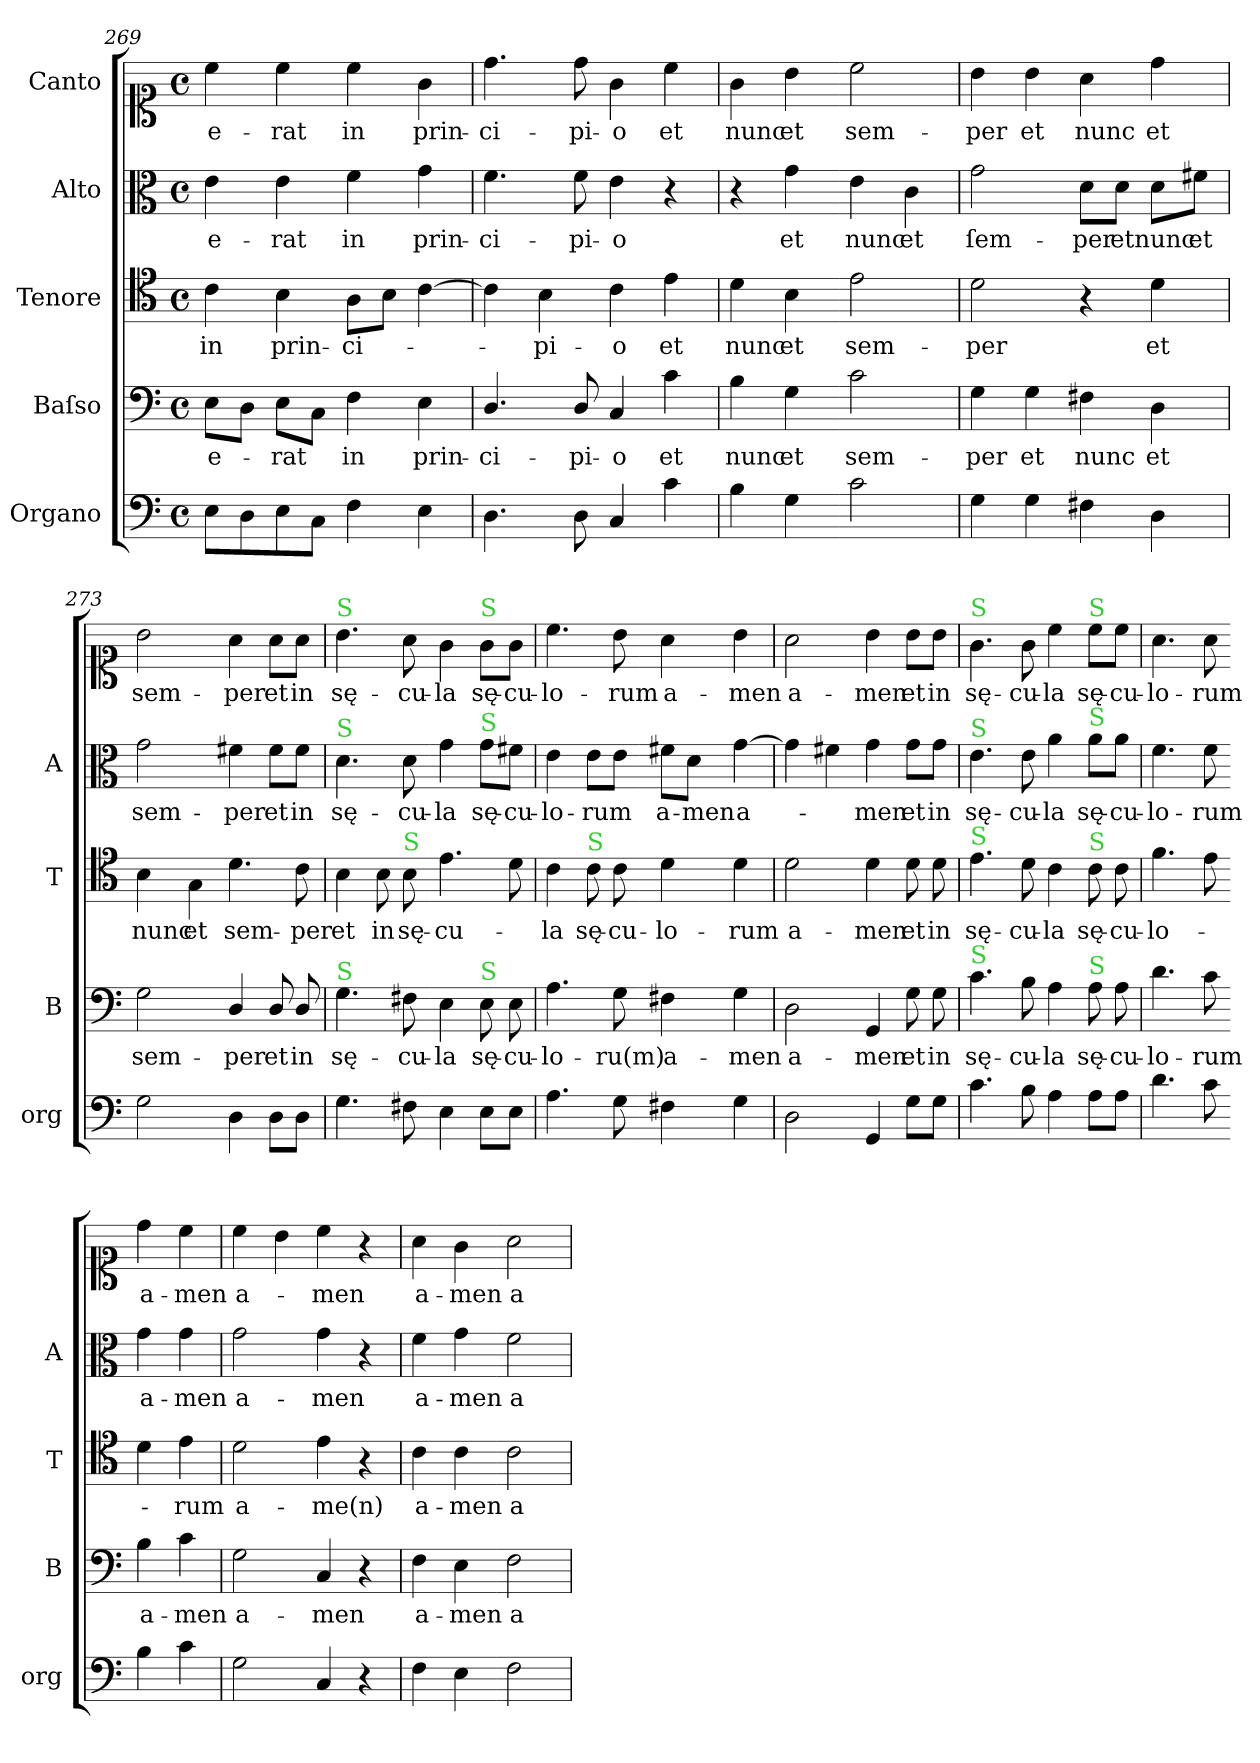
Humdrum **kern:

**kern	**kern	**text	**kern	**text	**kern	**text	**kern	**text
*part5	*part4	*part4	*part3	*part3	*part2	*part2	*part1	*part1
*staff5	*staff4	*staff4	*staff3	*staff3	*staff2	*staff2	*staff1	*staff1
*I"Organo	*I"Baſso	*	*I"Tenore	*	*I"Alto	*	*I"Canto	*
*I'org	*I'B	*	*I'T	*	*I'A	*	*	*
*clefF4	*clefF4	*	*clefC4	*	*clefC3	*	*clefC1	*
*k[]	*k[]	*	*k[]	*	*k[]	*	*k[]	*
*M4/4	*M4/4	*	*M4/4	*	*M4/4	*	*M4/4	*
*met(c)	*met(c)	*	*met(c)	*	*met(c)	*	*met(c)	*
=269	=269	=269	=269	=269	=269	=269	=269	=269
8E\L	8E\L	e-	4c\	in	4e\	e-	4cc\	e-
8D\	8D\J	.	.	.	.	.	.	.
8E\	8E\L	-rat	4B\	prin-	4e\	-rat	4cc\	-rat
8C\J	8C\J	.	.	.	.	.	.	.
4F\	4F\	in	8A\L	-ci-	4f\	in	4cc\	in
.	.	.	8B\J	.	.	.	.	.
4E\	4E\	prin-	[4c\	.	4g\	prin-	4g\	prin-
=270	=270	=270	=270	=270	=270	=270	=270	=270
4.D\	4.D/	-ci-	4c\]	.	4.f\	-ci-	4.dd\	-ci-
.	.	.	4B\	-pi-	.	.	.	.
8D\	8D/	-pi-	.	.	8f\	-pi-	8dd\	-pi-
4C/	4C/	-o	4c\	-o	4e\	-o	4g\	-o
4c\	4c\	et	4e\	et	4r	.	4cc\	et
=271	=271	=271	=271	=271	=271	=271	=271	=271
4B\	4B\	nunc	4d\	nunc	4r	.	4g\	nunc
4G\	4G\	et	4B\	et	4g\	et	4b\	et
=-	=-	=-	=-	=-	=-	=-	=-	=-
2c\	2c\	sem-	2e\	sem-	4e\	nunc	2cc\	sem-
.	.	.	.	.	4c\	et	.	.
=272	=272	=272	=272	=272	=272	=272	=272	=272
4G\	4G\	-per	2d\	-per	2g\	ſem-	4b\	-per
4G\	4G\	et	.	.	.	.	4b\	et
4F#X\	4F#X\	nunc	4r	.	8d\L	-per	4a\	nunc
.	.	.	.	.	8d\J	et	.	.
4D\	4D\	et	4d\	et	8d\L	nunc	4dd\	et
.	.	.	.	.	8f#X\J	et	.	.
=273	=273	=273	=273	=273	=273	=273	=273	=273
2G\	2G\	sem-	4B\	nunc	2g\	sem-	2b\	sem-
.	.	.	4G\	et	.	.	.	.
4D\	4D/	-per	4.d\	sem-	4f#X\	-per	4a\	-per
8D\L	8D/	et	.	.	8f#\L	et	8a\L	et
8D\J	8D/	in	8c\	-per	8f#\J	in	8a\J	in
=274	=274	=274	=274	=274	=274	=274	=274	=274
!	!	!	!	!	!	!	!LO:TX:a:color=limegreen:t=S	!
!	!	!	!	!	!LO:TX:a:color=limegreen:t=S	!	!	!
!	!LO:TX:a:color=limegreen:t=S	!	!	!	!	!	!	!
4.G\	4.G\	sę-	4B\	et	4.d\	sę-	4.b\	sę-
.	.	.	8B\	in	.	.	.	.
!	!	!	!LO:TX:a:color=limegreen:t=S	!	!	!	!	!
8F#X\	8F#X\	-cu-	8B\	sę-	8d\	-cu-	8a\	-cu-
=-	=-	=-	=-	=-	=-	=-	=-	=-
4E\	4E\	-la	4.e\	-cu-	4g\	-la	4g\	-la
!	!	!	!	!	!	!	!LO:TX:a:color=limegreen:t=S	!
!	!	!	!	!	!LO:TX:a:color=limegreen:t=S	!	!	!
!	!LO:TX:a:color=limegreen:t=S	!	!	!	!	!	!	!
8E\L	8E\	sę-	.	.	8g\L	sę-	8g\L	sę-
8E\J	8E\	-cu-	8d\	.	8f#X\J	-cu-	8g\J	-cu-
=275	=275	=275	=275	=275	=275	=275	=275	=275
4.A\	4.A\	-lo-	4c\	-la	4e\	-lo-	4.cc\	-lo-
!	!	!	!LO:TX:a:color=limegreen:t=S	!	!	!	!	!
.	.	.	8c\	sę-	8e\L	-rum	.	.
8G\	8G\	-ru(m)	8c\	-cu-	8e\J	.	8b\	-rum
=-	=-	=-	=-	=-	=-	=-	=-	=-
4F#X\	4F#X\	a-	4d\	-lo-	8f#X\L	-a-	4a\	a-
.	.	.	.	.	8d\J	-men	.	.
4G\	4G\	-men	4d\	-rum	[4g\	a-	4b\	-men
=276	=276	=276	=276	=276	=276	=276	=276	=276
2D\	2D\	a-	2d\	a-	4g\]	.	2a\	a-
.	.	.	.	.	4f#X\	.	.	.
4GG/	4GG/	-men	4d\	-men	4g\	-men	4b\	-men
8G\L	8G\	et	8d\	et	8g\L	et	8b\L	et
8G\J	8G\	in	8d\	in	8g\J	in	8b\J	in
=277	=277	=277	=277	=277	=277	=277	=277	=277
!	!	!	!	!	!	!	!LO:TX:a:color=limegreen:t=S	!
!	!	!	!	!	!LO:TX:a:color=limegreen:t=S	!	!	!
!	!	!	!LO:TX:a:color=limegreen:t=S	!	!	!	!	!
!	!LO:TX:a:color=limegreen:t=S	!	!	!	!	!	!	!
4.c\	4.c\	sę-	4.e\	sę-	4.e\	sę-	4.g\	sę-
8B\	8B\	-cu-	8d\	-cu-	8e\	-cu-	8g\	-cu-
4A\	4A\	-la	4c\	-la	4a\	-la	4cc\	-la
!	!	!	!	!	!	!	!LO:TX:a:color=limegreen:t=S	!
!	!	!	!	!	!LO:TX:a:color=limegreen:t=S	!	!	!
!	!	!	!LO:TX:a:color=limegreen:t=S	!	!	!	!	!
!	!LO:TX:a:color=limegreen:t=S	!	!	!	!	!	!	!
8A\L	8A\	sę-	8c\	sę-	8a\L	sę-	8cc\L	sę-
8A\J	8A\	-cu-	8c\	-cu-	8a\J	-cu-	8cc\J	-cu-
=278	=278	=278	=278	=278	=278	=278	=278	=278
4.d\	4.d\	-lo-	4.f\	-lo-	4.f\	-lo-	4.a\	-lo-
8c\	8c\	-rum	8e\	.	8f\	-rum	8a\	-rum
=-	=-	=-	=-	=-	=-	=-	=-	=-
4B\	4B\	a-	4d\	.	4g\	a-	4dd\	a-
4c\	4c\	-men	4e\	-rum	4g\	-men	4cc\	-men
=279	=279	=279	=279	=279	=279	=279	=279	=279
2G\	2G\	a-	2d\	a-	2g\	a-	4cc\	a-
.	.	.	.	.	.	.	4b\	.
4C/	4C/	-men	4e\	-me(n)	4g\	-men	4cc\	-men
4r	4r	.	4r	.	4r	.	4r	.
=280	=280	=280	=280	=280	=280	=280	=280	=280
4F\	4F\	a-	4c\	a-	4f\	a-	4a\	a-
4E\	4E\	-men	4c\	-men	4g\	-men	4g\	-men
=-	=-	=-	=-	=-	=-	=-	=-	=-
2F\	2F\	a-	2c\	a-	2f\	a-	2a\	a-
=	=	=	=	=	=	=	=	=
*-	*-	*-	*-	*-	*-	*-	*-	*-
